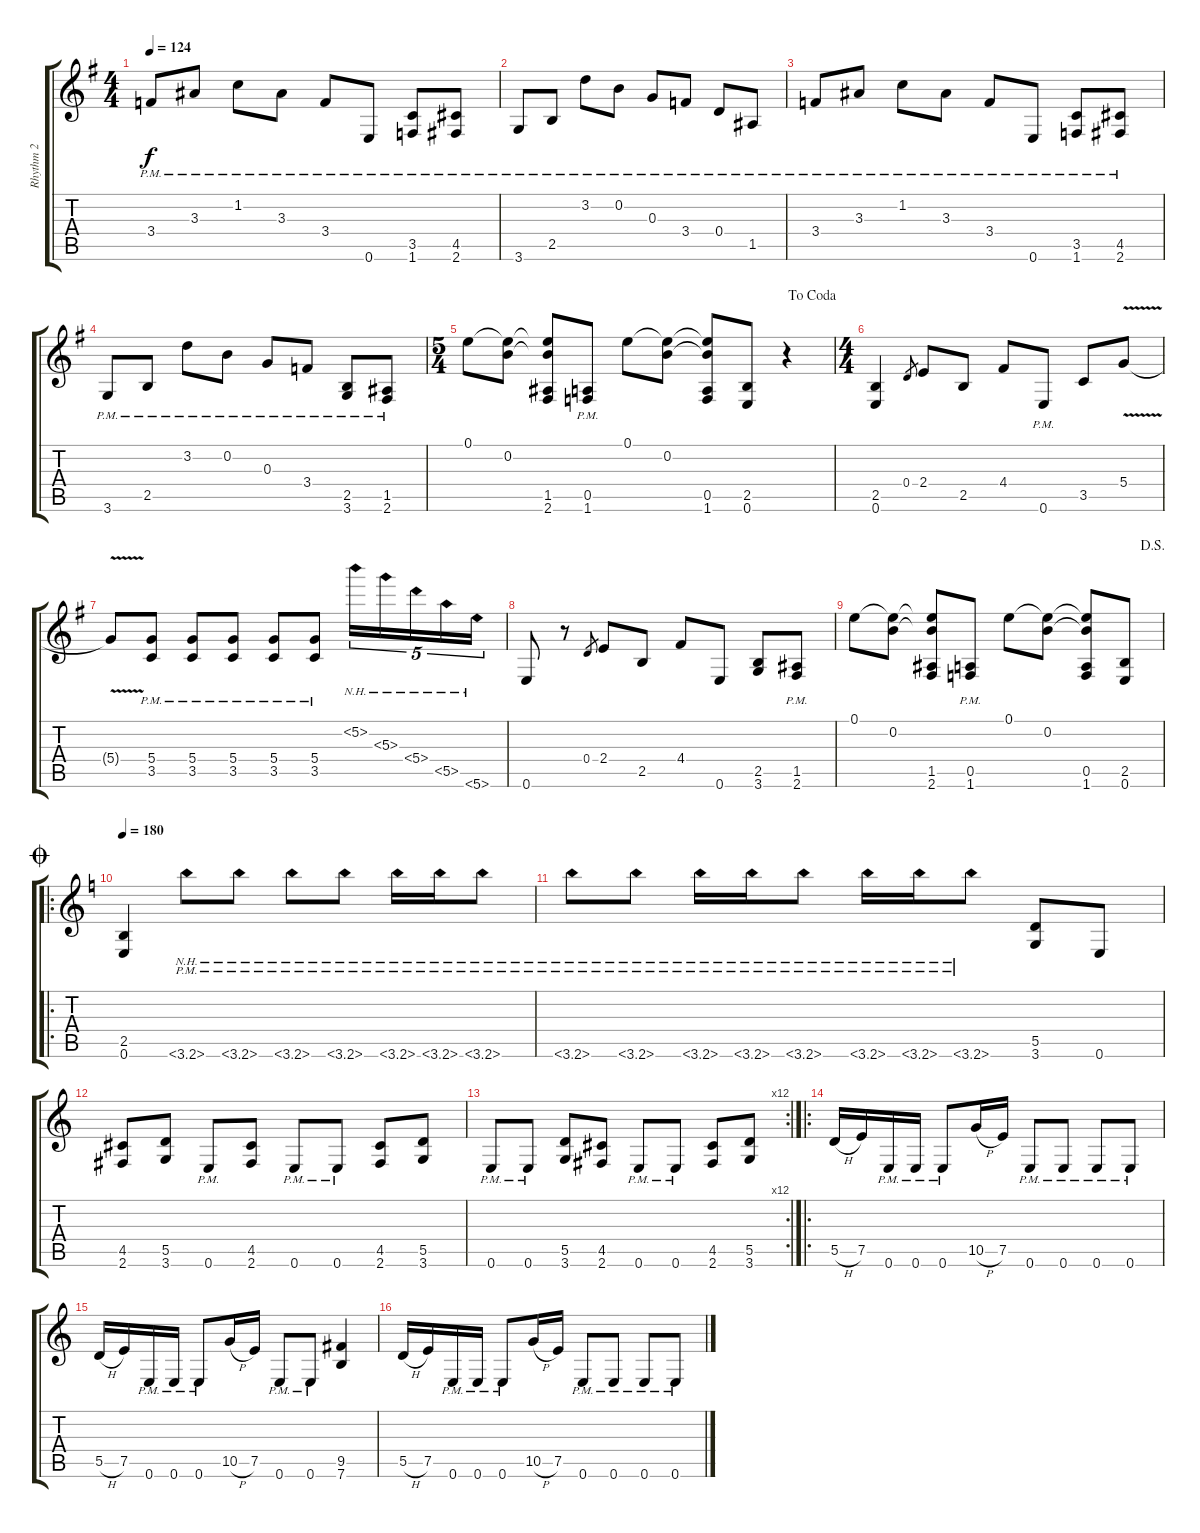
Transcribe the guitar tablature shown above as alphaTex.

\track ("Rhythm 2" "Rhythm 2") {instrument distortionguitar}
\staff {score tabs}
\tuning (E4 B3 G3 D3 A2 E2) {hide}
\ts (4 4)
\tempo 124
\clef g2
\ks g
3.4{pm}.8{dy f} 3.3{pm}.8 1.2{pm}.8 3.3{pm}.8 3.4{pm}.8 0.6{pm}.8 (3.5{pm} 1.6{pm}).8 (4.5{pm} 2.6{pm}).8 |
3.6{pm}.8 2.5{pm}.8 3.2{pm}.8 0.2{pm}.8 0.3{pm}.8 3.4{pm}.8 0.4{pm}.8 1.5{pm}.8 |
3.4{pm}.8 3.3{pm}.8 1.2{pm}.8 3.3{pm}.8 3.4{pm}.8 0.6{pm}.8 (3.5{pm} 1.6{pm}).8 (4.5{pm} 2.6{pm}).8 |
3.6{pm}.8 2.5{pm}.8 3.2{pm}.8 0.2{pm}.8 0.3{pm}.8 3.4{pm}.8 (2.5{pm} 3.6{pm}).8 (1.5{pm} 2.6{pm}).8 |
\ts (5 4)
\jump dacoda
0.1.8 (0.1{t} 0.2).8 (0.1{t} 0.2{t} 1.5 2.6).8 (0.5{pm} 1.6{pm}).8 0.1.8 (0.1{t} 0.2).8 (0.1{t} 0.2{t} 0.5 1.6).8 (2.5 0.6).8 r.4 |
\ts (4 4)
(2.5 0.6).4 0.4.8{gr} 2.4.8 2.5.8 4.4.8 0.6{pm}.8 3.5.8 5.4{v}.8 |
5.4{v t}.8 (5.4{pm} 3.5{pm}).8 (5.4{pm} 3.5{pm}).8 (5.4{pm} 3.5{pm}).8 (5.4{pm} 3.5{pm}).8 (5.4{pm} 3.5{pm}).8 5.2{nh}.16{tu (5 4)} 5.3{nh}.16{tu (5 4)} 5.4{nh}.16{tu (5 4)} 5.5{nh}.16{tu (5 4)} 5.6{nh}.16{tu (5 4)} |
0.6.8 r.8 0.4.8{gr} 2.4.8 2.5.8 4.4.8 0.6.8 (2.5 3.6).8 (1.5{pm} 2.6{pm}).8 |
\jump dalsegno
0.1.8 (0.1{t} 0.2).8 (0.1{t} 0.2{t} 1.5 2.6).8 (0.5{pm} 1.6{pm}).8 0.1.8 (0.1{t} 0.2).8 (0.1{t} 0.2{t} 0.5 1.6).8 (2.5 0.6).8 |
\ro
\jump coda
\tempo 180
\ks c
(2.5 0.6).4 3.6{nh pm}.8 3.6{nh pm}.8 3.6{nh pm}.8 3.6{nh pm}.8 3.6{nh pm}.16 3.6{nh pm}.16 3.6{nh pm}.8 |
3.6{nh pm}.8 3.6{nh pm}.8 3.6{nh pm}.16 3.6{nh pm}.16 3.6{nh pm}.8 3.6{nh pm}.16 3.6{nh pm}.16 3.6{nh pm}.8 (5.5 3.6).8 0.6.8 |
(4.5 2.6).8 (5.5 3.6).8 0.6{pm}.8 (4.5 2.6).8 0.6{pm}.8 0.6{pm}.8 (4.5 2.6).8 (5.5 3.6).8 |
\rc 12
0.6{pm}.8 0.6{pm}.8 (5.5 3.6).8 (4.5 2.6).8 0.6{pm}.8 0.6{pm}.8 (4.5 2.6).8 (5.5 3.6).8 |
\ro
5.5{h}.16 7.5.16 0.6{pm}.16 0.6{pm}.16 0.6{pm}.8 10.5{h}.16 7.5.16 0.6{pm}.8 0.6{pm}.8 0.6{pm}.8 0.6{pm}.8 |
5.5{h}.16 7.5.16 0.6{pm}.16 0.6{pm}.16 0.6{pm}.8 10.5{h}.16 7.5.16 0.6{pm}.8 0.6{pm}.8 (9.5 7.6).4 |
5.5{h}.16 7.5.16 0.6{pm}.16 0.6{pm}.16 0.6{pm}.8 10.5{h}.16 7.5.16 0.6{pm}.8 0.6{pm}.8 0.6{pm}.8 0.6{pm}.8
